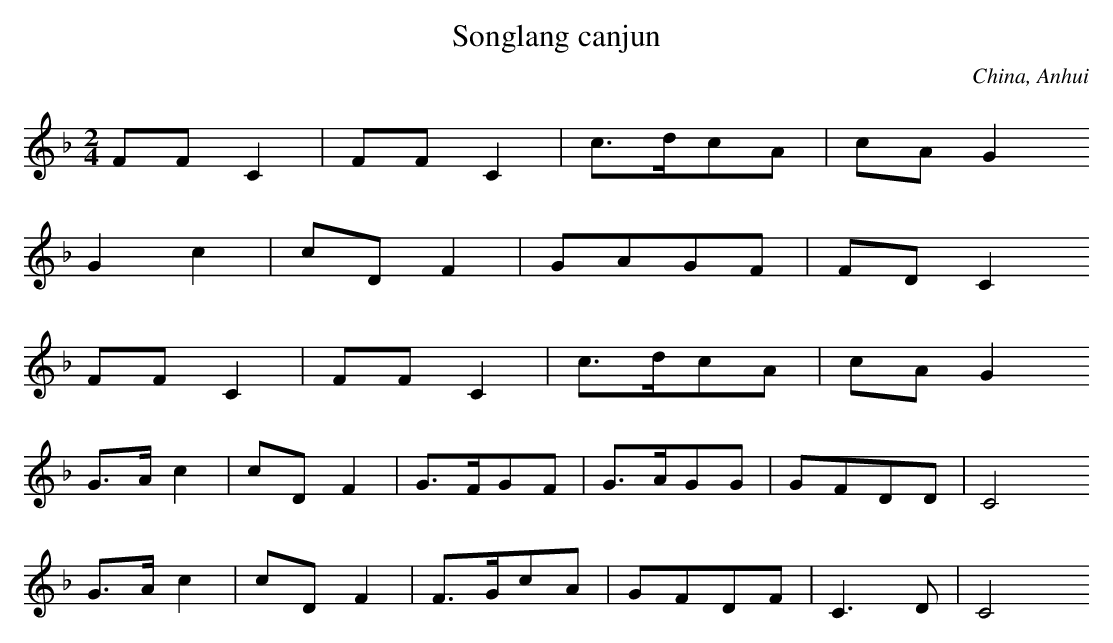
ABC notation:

X:1
T: Songlang canjun
O: China, Anhui
M: 2/4
L: 1/16
K: F
F2F2C4 | F2F2C4 | c3dc2A2 | c2A2G4
G4c4 | c2D2F4 | G2A2G2F2 | F2D2C4
F2F2C4 | F2F2C4 | c3dc2A2 | c2A2G4
G3Ac4 | c2D2F4 | G3FG2F2 | G3AG2G2 | G2F2D2D2 | C8
G3Ac4 | c2D2F4 | F3Gc2A2 | G2F2D2F2 | C6D2 | C8
